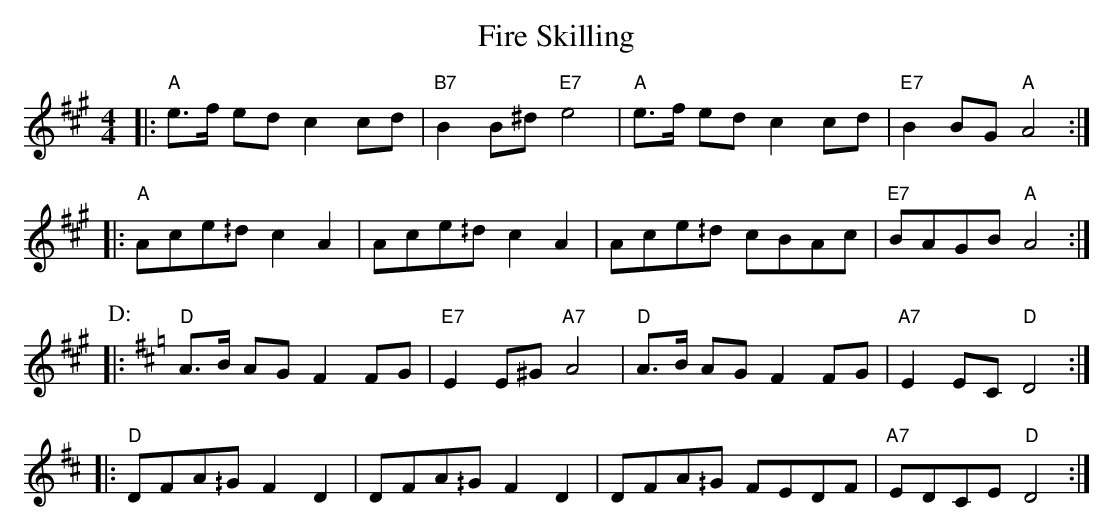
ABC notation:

X:1
T: Fire Skilling
M: 4/4
L: 1/8
K: A
|: "A"e>f ed c2 cd | "B7"B2 B^d "E7"e4 | "A"e>f ed c2 cd | "E7"B2 BG "A"A4 :|
|:"A"Ace^/d c2A2 | Ace^/d c2A2 | Ace^/d cBAc | "E7"BAGB "A"A4 :|
P: D:
K: D
|: "D"A>B AG F2 FG | "E7"E2 E^G "A7"A4 | "D"A>B AG F2 FG | "A7"E2 EC "D"D4 :|
|:"D"DFA^/G F2D2 | DFA^/G F2D2 | DFA^/G FEDF | "A7"EDCE "D"D4 :|
